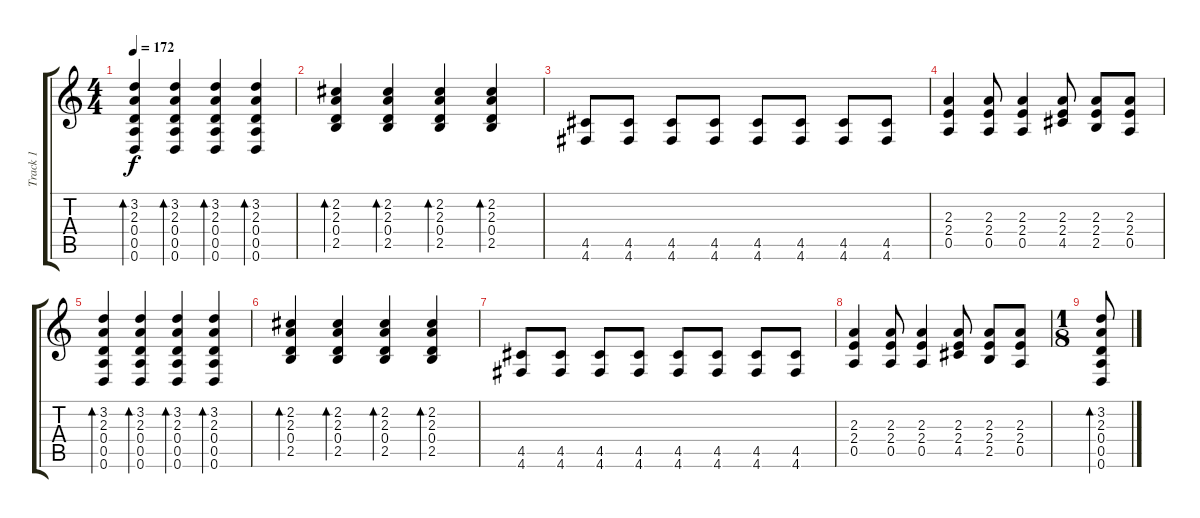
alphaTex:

\track ("Track 1" "Track 1") {instrument distortionguitar}
\staff {score tabs}
\tuning (E4 B3 G3 D3 A2 D2) {hide}
\ts (4 4)
\tempo 172
\clef g2
\ks c
(3.2 2.3 0.4 0.5 0.6).4{bd 120 dy f} (3.2 2.3 0.4 0.5 0.6).4{bd 120} (3.2 2.3 0.4 0.5 0.6).4{bd 120} (3.2 2.3 0.4 0.5 0.6).4{bd 120} |
(2.2 2.3 0.4 2.5).4{bd 120} (2.2 2.3 0.4 2.5).4{bd 120} (2.2 2.3 0.4 2.5).4{bd 120} (2.2 2.3 0.4 2.5).4{bd 120} |
(4.5 4.6).8 (4.5 4.6).8 (4.5 4.6).8 (4.5 4.6).8 (4.5 4.6).8 (4.5 4.6).8 (4.5 4.6).8 (4.5 4.6).8 |
(2.3 2.4 0.5).4 (2.3 2.4 0.5).8 (2.3 2.4 0.5).4 (2.3 2.4 4.5).8 (2.3 2.4 2.5).8 (2.3 2.4 0.5).8 |
(3.2 2.3 0.4 0.5 0.6).4{bd 120} (3.2 2.3 0.4 0.5 0.6).4{bd 120} (3.2 2.3 0.4 0.5 0.6).4{bd 120} (3.2 2.3 0.4 0.5 0.6).4{bd 120} |
(2.2 2.3 0.4 2.5).4{bd 120} (2.2 2.3 0.4 2.5).4{bd 120} (2.2 2.3 0.4 2.5).4{bd 120} (2.2 2.3 0.4 2.5).4{bd 120} |
(4.5 4.6).8 (4.5 4.6).8 (4.5 4.6).8 (4.5 4.6).8 (4.5 4.6).8 (4.5 4.6).8 (4.5 4.6).8 (4.5 4.6).8 |
(2.3 2.4 0.5).4 (2.3 2.4 0.5).8 (2.3 2.4 0.5).4 (2.3 2.4 4.5).8 (2.3 2.4 2.5).8 (2.3 2.4 0.5).8 |
\ts (1 8)
(3.2 2.3 0.4 0.5 0.6).8{bd 60}
